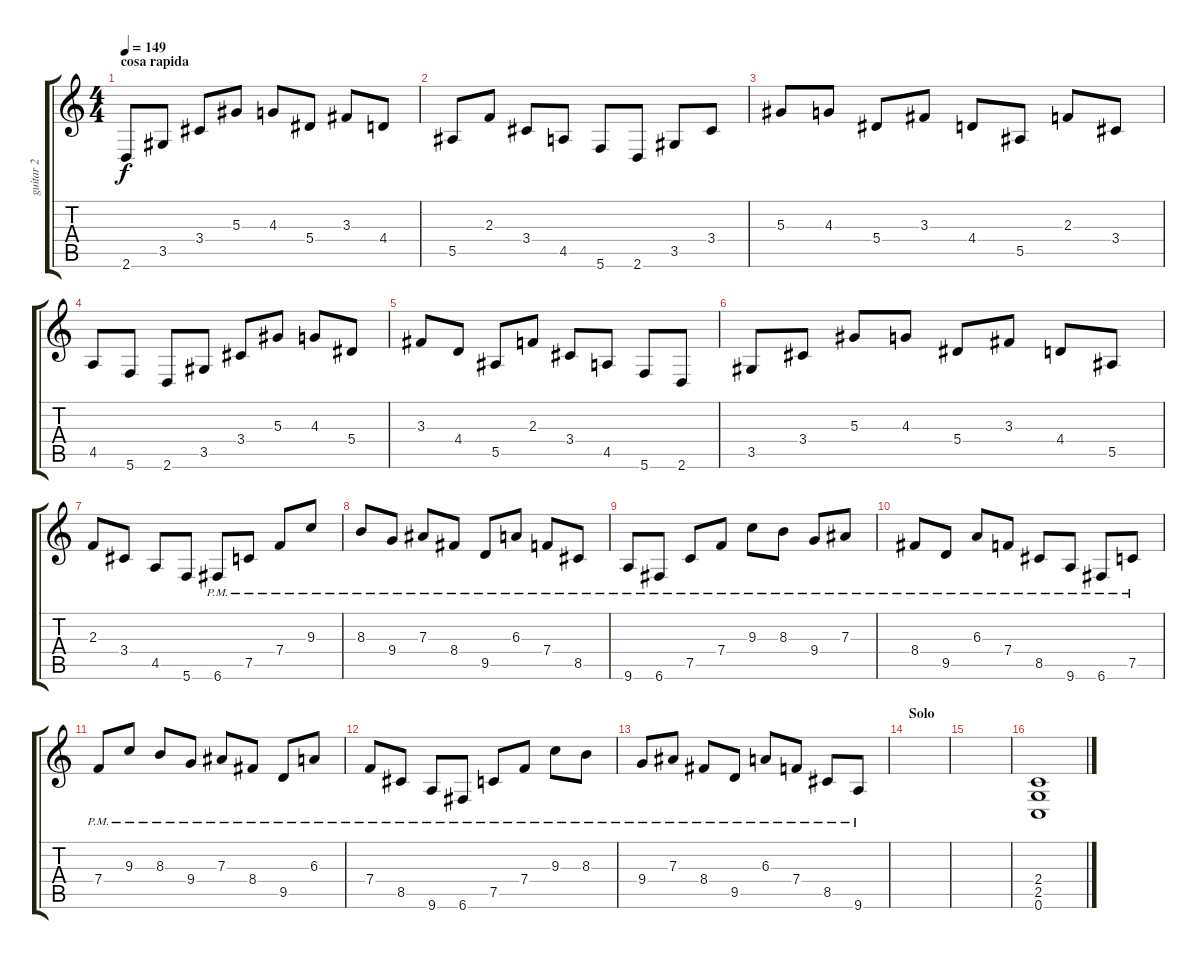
\track ("guitar 2" "guitar 2") {instrument distortionguitar}
\staff {score tabs}
\tuning (C4 G3 Eb3 Bb2 F2 C2) {hide}
\ts (4 4)
\section ("" "cosa rapida")
\tempo 149
\clef g2
\ks c
2.6.8{dy f} 3.5.8 3.4.8 5.3.8 4.3.8 5.4.8 3.3.8 4.4.8 |
5.5.8 2.3.8 3.4.8 4.5.8 5.6.8 2.6.8 3.5.8 3.4.8 |
5.3.8 4.3.8 5.4.8 3.3.8 4.4.8 5.5.8 2.3.8 3.4.8 |
4.5.8 5.6.8 2.6.8 3.5.8 3.4.8 5.3.8 4.3.8 5.4.8 |
3.3.8 4.4.8 5.5.8 2.3.8 3.4.8 4.5.8 5.6.8 2.6.8 |
3.5.8 3.4.8 5.3.8 4.3.8 5.4.8 3.3.8 4.4.8 5.5.8 |
2.3.8 3.4.8 4.5.8 5.6.8 6.6{pm}.8 7.5{pm}.8 7.4{pm}.8 9.3{pm}.8 |
8.3{pm}.8 9.4{pm}.8 7.3{pm}.8 8.4{pm}.8 9.5{pm}.8 6.3{pm}.8 7.4{pm}.8 8.5{pm}.8 |
9.6{pm}.8 6.6{pm}.8 7.5{pm}.8 7.4{pm}.8 9.3{pm}.8 8.3{pm}.8 9.4{pm}.8 7.3{pm}.8 |
8.4{pm}.8 9.5{pm}.8 6.3{pm}.8 7.4{pm}.8 8.5{pm}.8 9.6{pm}.8 6.6{pm}.8 7.5{pm}.8 |
7.4{pm}.8 9.3{pm}.8 8.3{pm}.8 9.4{pm}.8 7.3{pm}.8 8.4{pm}.8 9.5{pm}.8 6.3{pm}.8 |
7.4{pm}.8 8.5{pm}.8 9.6{pm}.8 6.6{pm}.8 7.5{pm}.8 7.4{pm}.8 9.3{pm}.8 8.3{pm}.8 |
9.4{pm}.8 7.3{pm}.8 8.4{pm}.8 9.5{pm}.8 6.3{pm}.8 7.4{pm}.8 8.5{pm}.8 9.6{pm}.8 |
\section ("" "Solo")
|
|
(2.4 2.5 0.6).1
